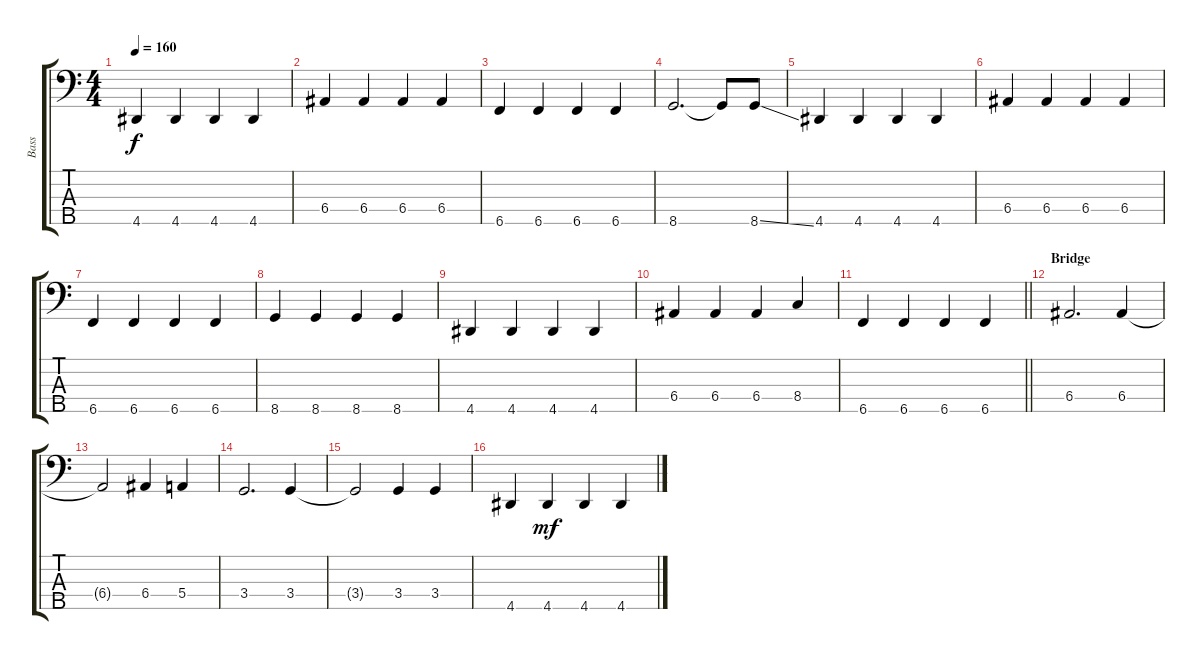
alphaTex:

\track ("Bass" "Bass") {instrument electricbassfinger}
\staff {score tabs}
\tuning (G2 D2 A1 E1 B0) {hide}
\ts (4 4)
\tempo 160
\clef f4
\ks c
4.5.4{dy f} 4.5.4 4.5.4 4.5.4 |
6.4.4 6.4.4 6.4.4 6.4.4 |
6.5.4 6.5.4 6.5.4 6.5.4 |
8.5.2{d} 8.5{t}.8 8.5{ss}.8 |
4.5.4 4.5.4 4.5.4 4.5.4 |
6.4.4 6.4.4 6.4.4 6.4.4 |
6.5.4 6.5.4 6.5.4 6.5.4 |
8.5.4 8.5.4 8.5.4 8.5.4 |
4.5.4 4.5.4 4.5.4 4.5.4 |
6.4.4 6.4.4 6.4.4 8.4.4 |
\barLineRight lightlight
6.5.4 6.5.4 6.5.4 6.5.4 |
\section ("" "Bridge")
6.4.2{d} 6.4.4 |
6.4{t}.2 6.4.4 5.4.4 |
3.4.2{d} 3.4.4 |
3.4{t}.2 3.4.4 3.4.4 |
4.5.4 4.5.4{dy mf} 4.5.4 4.5.4
